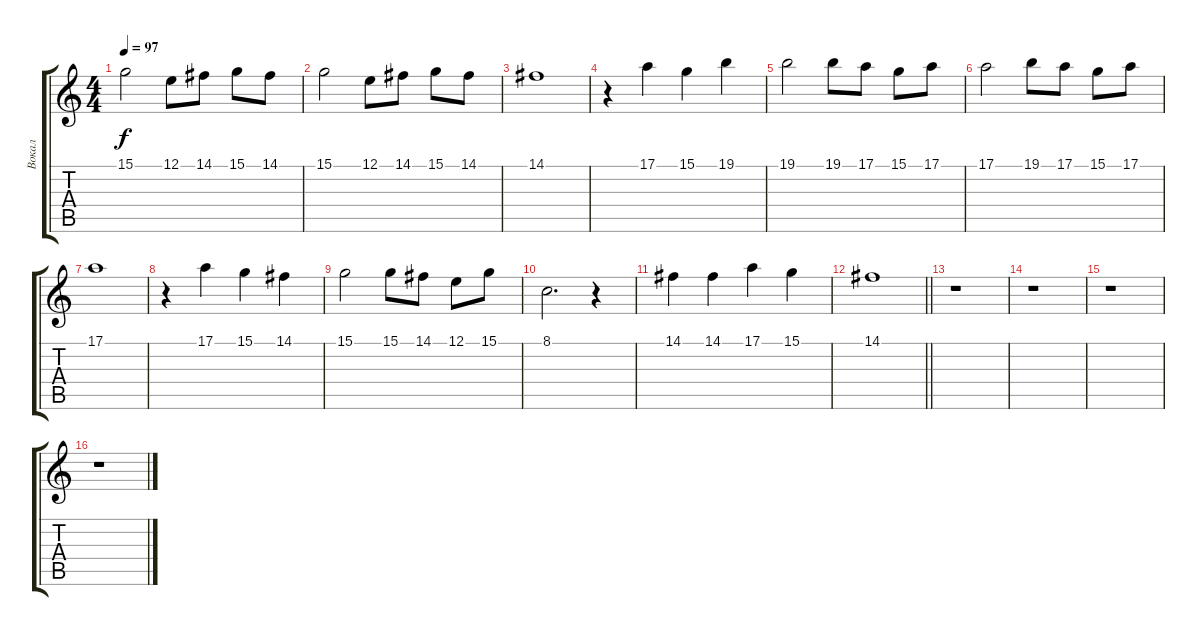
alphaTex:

\track ("Вокал" "Вокал") {instrument tremolostrings}
\staff {score tabs}
\tuning (E4 B3 G3 D3 A2 E2) {hide}
\ts (4 4)
\tempo 97
\clef g2
\ks c
15.1.2{dy f} 12.1.8 14.1.8 15.1.8 14.1.8 |
15.1.2 12.1.8 14.1.8 15.1.8 14.1.8 |
14.1.1 |
r.4 17.1.4 15.1.4 19.1.4 |
19.1.2 19.1.8 17.1.8 15.1.8 17.1.8 |
17.1.2 19.1.8 17.1.8 15.1.8 17.1.8 |
17.1.1 |
r.4 17.1.4 15.1.4 14.1.4 |
15.1.2 15.1.8 14.1.8 12.1.8 15.1.8 |
8.1.2{d} r.4 |
14.1.4 14.1.4 17.1.4 15.1.4 |
\barLineRight lightlight
14.1.1 |
r.1 |
r.1 |
r.1 |
r.1
